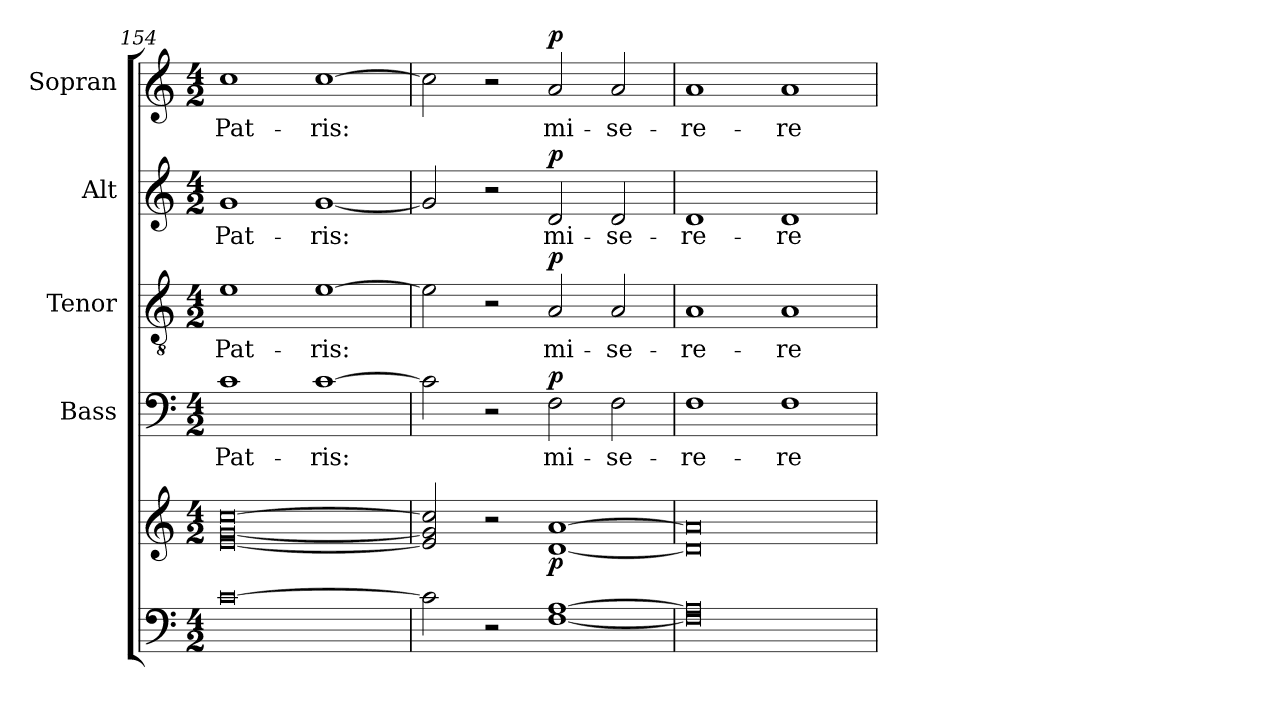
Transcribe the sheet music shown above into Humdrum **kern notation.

**kern	**kern	**dynam	**kern	**text	**dynam	**kern	**text	**dynam	**kern	**text	**dynam	**kern	**text	**dynam
*part5	*part5	*part5	*part4	*part4	*part4	*part3	*part3	*part3	*part2	*part2	*part2	*part1	*part1	*part1
*staff6	*staff5	*staff5/6	*staff4	*staff4	*staff4	*staff3	*staff3	*staff3	*staff2	*staff2	*staff2	*staff1	*staff1	*staff1
*	*	*	*I"Bass	*	*	*I"Tenor	*	*	*I"Alt	*	*	*I"Sopran	*	*
*	*	*	*I'B.	*	*	*I'T.	*	*	*I'A.	*	*	*I'S.	*	*
*clefF4	*clefG2	*	*clefF4	*	*	*clefGv2	*	*	*clefG2	*	*	*clefG2	*	*
*k[]	*k[]	*	*k[]	*	*	*k[]	*	*	*k[]	*	*	*k[]	*	*
*C:	*C:	*	*C:	*	*	*C:	*	*	*C:	*	*	*C:	*	*
*M4/2	*M4/2	*	*M4/2	*	*	*M4/2	*	*	*M4/2	*	*	*M4/2	*	*
=154	=154	=154	=154	=154	=154	=154	=154	=154	=154	=154	=154	=154	=154	=154
!	!	!	!	!LO:LY:b	!	!	!LO:LY:b	!	!	!LO:LY:b	!	!	!LO:LY:b	!
[0c	[0e [0g [0cc	.	1c	Pat-	.	1e	Pat-	.	1g	Pat-	.	1cc	Pat-	.
!	!	!	!	!LO:LY:b	!	!	!LO:LY:b	!	!	!LO:LY:b	!	!	!LO:LY:b	!
.	.	.	[1c	-ris:	.	[1e	-ris:	.	[1g	-ris:	.	[1cc	-ris:	.
=155	=155	=155	=155	=155	=155	=155	=155	=155	=155	=155	=155	=155	=155	=155
2c\]	2e/] 2g/] 2cc/]	.	2c\]	.	.	2e\]	.	.	2g/]	.	.	2cc\]	.	.
2r	2r	.	2r	.	.	2r	.	.	2r	.	.	2r	.	.
!	!	!LO:DY:b	!	!LO:LY:b	!LO:DY:a	!	!LO:LY:b	!LO:DY:a	!	!LO:LY:b	!LO:DY:a	!	!LO:LY:b	!LO:DY:a
[1F [1A	[1d [1a	p	2F\	mi-	p	2A/	mi-	p	2d/	mi-	p	2a/	mi-	p
!	!	!	!	!LO:LY:b	!	!	!LO:LY:b	!	!	!LO:LY:b	!	!	!LO:LY:b	!
.	.	.	2F\	-se-	.	2A/	-se-	.	2d/	-se-	.	2a/	-se-	.
=156	=156	=156	=156	=156	=156	=156	=156	=156	=156	=156	=156	=156	=156	=156
!	!	!	!	!LO:LY:b	!	!	!LO:LY:b	!	!	!LO:LY:b	!	!	!LO:LY:b	!
0F] 0A]	0d] 0a]	.	1F	-re-	.	1A	-re-	.	1d	-re-	.	1a	-re-	.
!	!	!	!	!LO:LY:b	!	!	!LO:LY:b	!	!	!LO:LY:b	!	!	!LO:LY:b	!
.	.	.	1F	-re	.	1A	-re	.	1d	-re	.	1a	-re	.
=	=	=	=	=	=	=	=	=	=	=	=	=	=	=
*-	*-	*-	*-	*-	*-	*-	*-	*-	*-	*-	*-	*-	*-	*-
